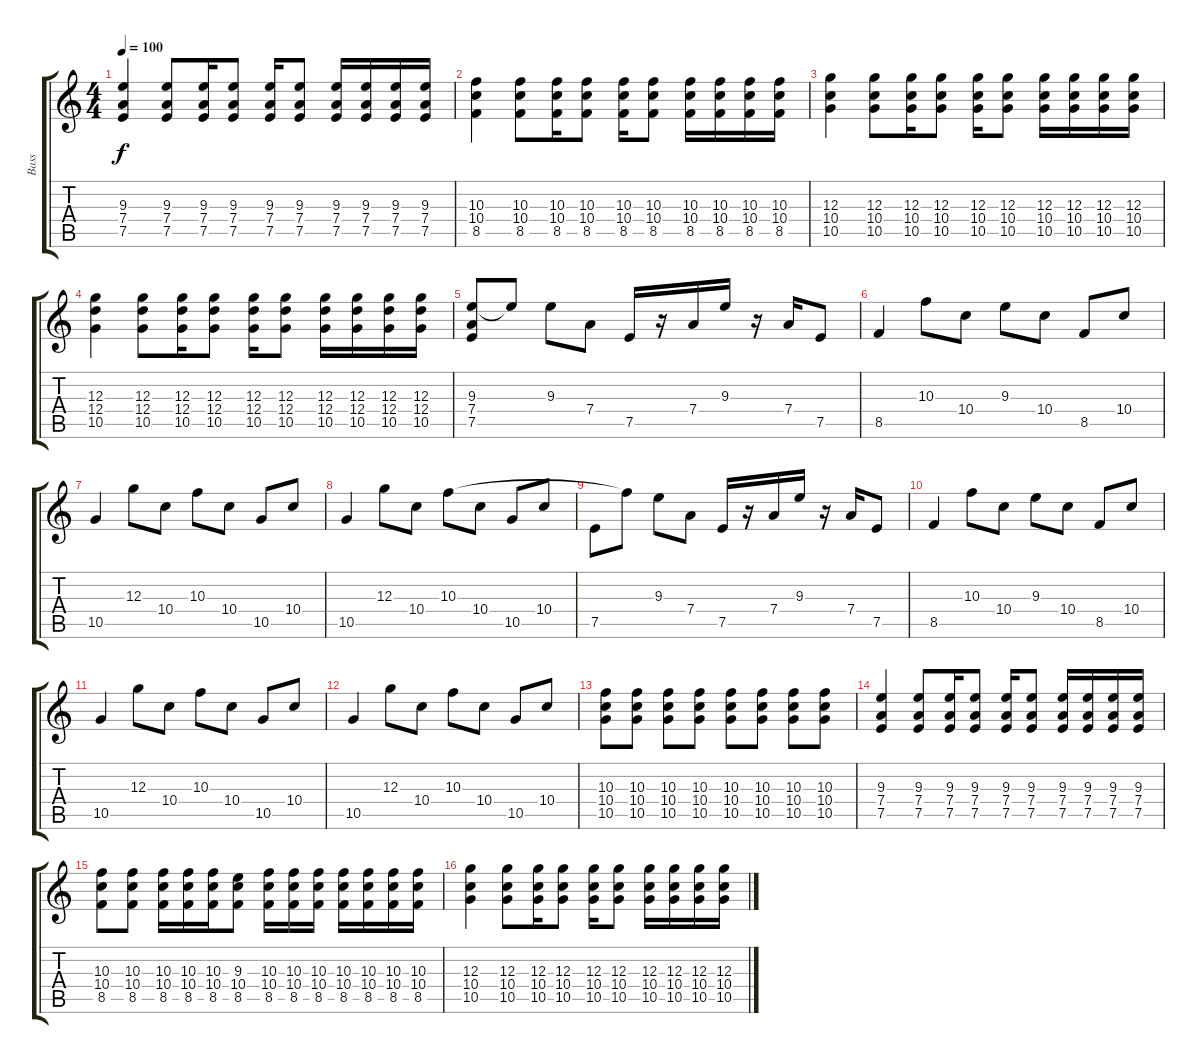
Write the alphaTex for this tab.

\track ("Bass" "Bass") {instrument electricbassfinger}
\staff {score tabs}
\tuning (E4 B3 G3 D3 A2 E2) {hide}
\ts (4 4)
\tempo 100
\clef g2
\ks c
(9.3 7.4 7.5).4{dy f} (9.3 7.4 7.5).8 (9.3 7.4 7.5).16 (9.3 7.4 7.5).8 (9.3 7.4 7.5).16 (9.3 7.4 7.5).8 (9.3 7.4 7.5).16 (9.3 7.4 7.5).16 (9.3 7.4 7.5).16 (9.3 7.4 7.5).16 |
(10.3 10.4 8.5).4 (10.3 10.4 8.5).8 (10.3 10.4 8.5).16 (10.3 10.4 8.5).8 (10.3 10.4 8.5).16 (10.3 10.4 8.5).8 (10.3 10.4 8.5).16 (10.3 10.4 8.5).16 (10.3 10.4 8.5).16 (10.3 10.4 8.5).16 |
(12.3 10.4 10.5).4 (12.3 10.4 10.5).8 (12.3 10.4 10.5).16 (12.3 10.4 10.5).8 (12.3 10.4 10.5).16 (12.3 10.4 10.5).8 (12.3 10.4 10.5).16 (12.3 10.4 10.5).16 (12.3 10.4 10.5).16 (12.3 10.4 10.5).16 |
(12.3 12.4 10.5).4 (12.3 12.4 10.5).8 (12.3 12.4 10.5).16 (12.3 12.4 10.5).8 (12.3 12.4 10.5).16 (12.3 12.4 10.5).8 (12.3 12.4 10.5).16 (12.3 12.4 10.5).16 (12.3 12.4 10.5).16 (12.3 12.4 10.5).16 |
(9.3 7.4 7.5).8 9.3{t}.8 9.3.8 7.4.8 7.5.16 r.16 7.4.16 9.3.16 r.16 7.4.16 7.5.8 |
8.5.4 10.3.8 10.4.8 9.3.8 10.4.8 8.5.8 10.4.8 |
10.5.4 12.3.8 10.4.8 10.3.8 10.4.8 10.5.8 10.4.8 |
10.5.4 12.3.8 10.4.8 10.3.8 10.4.8 10.5.8 10.4.8 |
7.5.8 10.3{t}.8 9.3.8 7.4.8 7.5.16 r.16 7.4.16 9.3.16 r.16 7.4.16 7.5.8 |
8.5.4 10.3.8 10.4.8 9.3.8 10.4.8 8.5.8 10.4.8 |
10.5.4 12.3.8 10.4.8 10.3.8 10.4.8 10.5.8 10.4.8 |
10.5.4 12.3.8 10.4.8 10.3.8 10.4.8 10.5.8 10.4.8 |
(10.3 10.4 10.5).8 (10.3 10.4 10.5).8 (10.3 10.4 10.5).8 (10.3 10.4 10.5).8 (10.3 10.4 10.5).8 (10.3 10.4 10.5).8 (10.3 10.4 10.5).8 (10.3 10.4 10.5).8 |
(9.3 7.4 7.5).4 (9.3 7.4 7.5).8 (9.3 7.4 7.5).16 (9.3 7.4 7.5).8 (9.3 7.4 7.5).16 (9.3 7.4 7.5).8 (9.3 7.4 7.5).16 (9.3 7.4 7.5).16 (9.3 7.4 7.5).16 (9.3 7.4 7.5).16 |
(10.3 10.4 8.5).8 (10.3 10.4 8.5).8 (10.3 10.4 8.5).16 (10.3 10.4 8.5).16 (10.3 10.4 8.5).16 (9.3 10.4 8.5).8 (10.3 10.4 8.5).16 (10.3 10.4 8.5).16 (10.3 10.4 8.5).16 (10.3 10.4 8.5).16 (10.3 10.4 8.5).16 (10.3 10.4 8.5).16 (10.3 10.4 8.5).16 |
(12.3 10.4 10.5).4 (12.3 10.4 10.5).8 (12.3 10.4 10.5).16 (12.3 10.4 10.5).8 (12.3 10.4 10.5).16 (12.3 10.4 10.5).8 (12.3 10.4 10.5).16 (12.3 10.4 10.5).16 (12.3 10.4 10.5).16 (12.3 10.4 10.5).16
